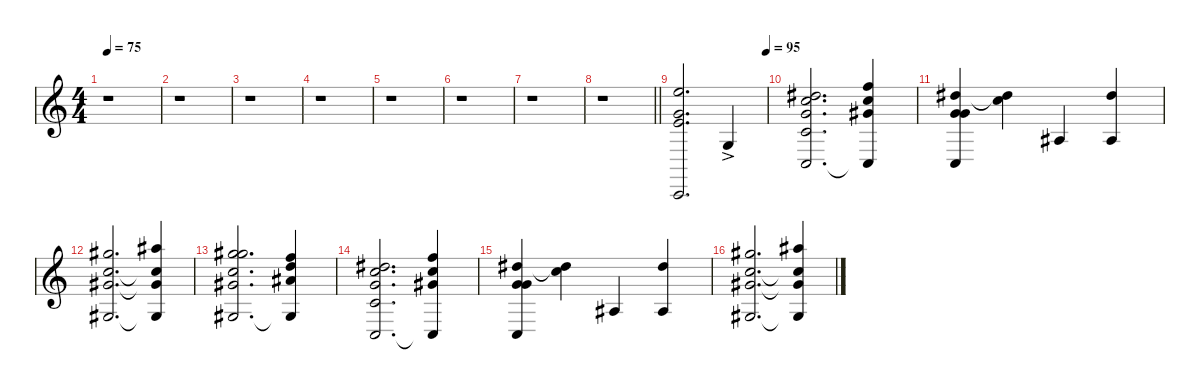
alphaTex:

\defaultSystemsLayout 4
\hideDynamics
\bracketExtendMode nobrackets
\singleTrackTrackNamePolicy hidden
\multiTrackTrackNamePolicy hidden
\firstSystemTrackNameMode fullname
\otherSystemsTrackNameOrientation horizontal
\track ("strings" "vln.") {defaultSystemsLayout 8 instrument stringensemble1}
\staff {score}
\tuning (E4 B3 G3 D3 A2 E2 B1)
\ts (4 4)
\tempo 75
\clef g2
\ks c
r.1{dy f instrument stringensemble1 beam Down} |
r.1{beam Down} |
r.1{beam Down} |
r.1{beam Down} |
r.1{beam Down} |
r.1{beam Down} |
r.1{beam Down} |
\barLineRight lightlight
r.1{beam Down} |
\tempo (95 1)
(12.1 8.2 9.3 1.7).2{d instrument synthstrings2 beam Up} 10.5{ac}.4{beam Up} |
(11.1{acc #} 13.2 12.3 10.4 13.7).2{d beam Up} (13.1 13.2 13.3{acc #} 13.7{t}).4{beam Up} |
(11.1{acc #} 8.2 12.3 8.6).4{beam Up} (11.1{t acc #} 22.4).4{beam Down} 8.4{acc #}.4{beam Up} (11.1{acc #} 13.5{acc #}).4{beam Up} |
(16.1{acc #} 13.2 13.3{acc #} 16.6{acc #}).2{d beam Up} (18.1{acc #} 13.2{t} 13.3{t acc #} 16.6{t acc #}).4{beam Up} |
(16.1{acc #} 21.2{acc #} 17.3 18.4{acc #} 16.6{acc #}).2{d beam Up} (18.2 19.3 20.4{acc #} 16.6{t acc #}).4{beam Up} |
(11.1{acc #} 13.2 12.3 10.4 13.7).2{d beam Up} (13.1 13.2 13.3{acc #} 13.7{t}).4{beam Up} |
(11.1{acc #} 8.2 12.3 8.6).4{beam Up} (11.1{t acc #} 22.4).4{beam Down} 8.4{acc #}.4{beam Up} (11.1{acc #} 13.5{acc #}).4{beam Up} |
(16.1{acc #} 13.2 13.3{acc #} 16.6{acc #}).2{d beam Up} (18.1{acc #} 13.2{t} 13.3{t acc #} 16.6{t acc #}).4{beam Up}
